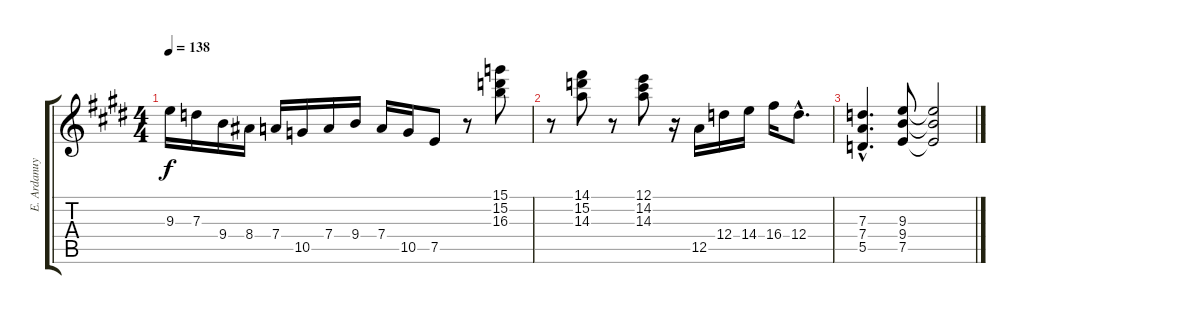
\track ("E. Ardanuy" "E. Ardanuy") {instrument distortionguitar}
\staff {score tabs}
\tuning (E4 B3 G3 D3 A2 E2) {hide}
\ts (4 4)
\tempo 138
\clef g2
\ks e
9.3{t}.16{dy f} 7.3.16 9.4.16 8.4.16 7.4.16 10.5.16 7.4.16 9.4.16 7.4.16 10.5.16 7.5.8 r.8 (15.1 15.2 16.3).8 |
r.8 (14.1 15.2 14.3).8 r.8 (12.1 14.2 14.3).8 r.16 12.5.16 12.4.16 14.4.16 16.4.16 12.4{hac}.8{d} |
(7.3{hac} 7.4{hac} 5.5{hac}).4{d} (9.3 9.4 7.5).8 (9.3{t} 9.4{t} 7.5{t}).2
